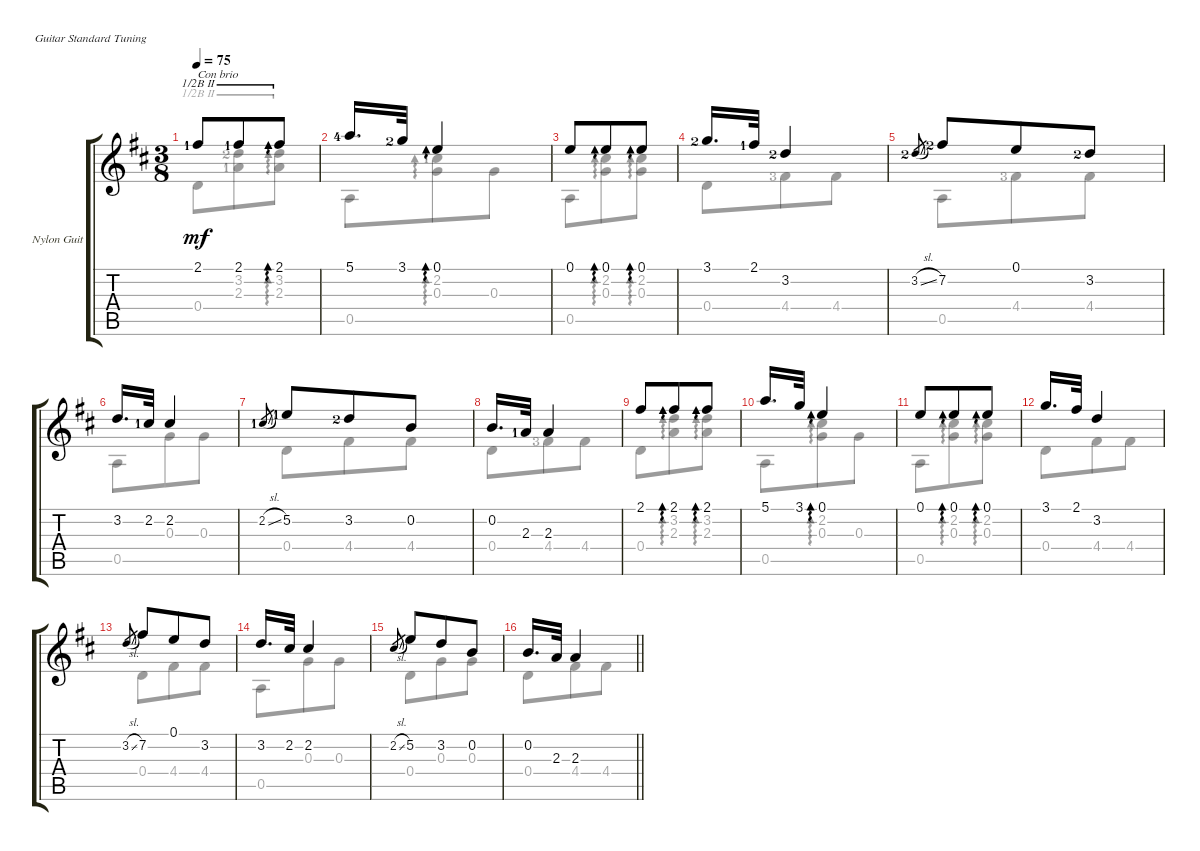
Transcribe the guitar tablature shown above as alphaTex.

\defaultSystemsLayout 4
\bracketExtendMode groupsimilarinstruments
\firstSystemTrackNameOrientation horizontal
\otherSystemsTrackNameOrientation horizontal
\track ("Nylon Guitar" "Nylon Guit") {instrument acousticguitarsteel}
\staff {score tabs}
\tuning (E4 B3 G3 D3 A2 E2)
\voice
\ts (3 8)
\tempo 75
\clef g2
\scale
0.282334
\ks d
2.1{lf 2}.8{txt "Con brio" dy mf instrument acousticguitarsteel barre (2 half)} 2.1{lf 2}.8{barre (2 half)} 2.1.8{ad 0 barre (2 half)} |
\scale
0.582019 5.1{lf 5}.16{d} 3.1{lf 3}.32 0.1.4{ad 0} |
\scale
0.135647 0.1.8 0.1.8{ad 0} 0.1.8{ad 0} |
\scale
0.484694 3.1{lf 3}.16{d} 2.1{lf 2}.32 3.2{lf 3}.4 |
\scale
0.215986 3.2{sl lf 3}.8{gr} 7.2{lf 3}.8 0.1.8 3.2{lf 3}.8 |
\scale
0.29932 3.2.16{d} 2.2{lf 2}.32 2.2.4 |
\scale
0.261856 2.2{sl lf 2}.8{gr} 5.2{lf 2}.8 3.2{lf 3}.8 0.2.8 |
\scale
0.560825 0.2.16{d} 2.3{lf 2}.32 2.3.4 |
\scale
0.17732 2.1.8 2.1.8{ad 0} 2.1.8{ad 0} |
\scale
0.498084 5.1.16{d} 3.1.32 0.1.4{ad 0} |
\scale
0.164751 0.1.8 0.1.8{ad 0} 0.1.8{ad 0} |
\scale
0.337165 3.1.16{d} 2.1.32 3.2.4 |
\scale
0.262162 3.2{sl}.8{gr} 7.2.8 0.1.8 3.2.8 |
\scale
0.475676 3.2.16{d} 2.2.32 2.2.4 |
\scale
0.262162 2.2{sl}.8{gr} 5.2.8 3.2.8 0.2.8 |
\scale
0.251429
\barLineRight lightlight
0.2.16{d} 2.3.32 2.3.4
\voice
\clef g2
\ottava regular
\simile none
\scale
0.282334
\ks d
0.4.8{dy mf barre (2 half)} (2.3{lf 2} 3.2{lf 3}).8{barre (2 half)} (2.3 3.2).8{ad 0 barre (2 half)} |
\scale
0.582019 0.5.8 (2.2{lf 2} 0.3).8{ad 0} 0.3.8 |
\scale
0.135647 0.5.8 (2.2 0.3).8{ad 0} (0.3 2.2).8{ad 0} |
\scale
0.484694 0.4.8 4.4{lf 4}.8 4.4.8 |
\scale
0.215986 0.5.8 4.4{lf 4}.8 4.4.8 |
\scale
0.29932 0.5.8 0.3.8 0.3.8 |
\scale
0.261856 0.4.8 4.4.8 4.4.8 |
\scale
0.560825 0.4.8 4.4{lf 4}.8 4.4.8 |
\scale
0.17732 0.4.8 (3.2 2.3).8{ad 0} (2.3 3.2).8{ad 0} |
\scale
0.498084 0.5.8 (2.2 0.3).8{ad 0} 0.3.8 |
\scale
0.164751 0.5.8 (2.2 0.3).8{ad 0} (0.3 2.2).8{ad 0} |
\scale
0.337165 0.4.8 4.4.8 4.4.8 |
\scale
0.262162 0.4.8 4.4.8 4.4.8 |
\scale
0.475676 0.5.8 0.3.8 0.3.8 |
\scale
0.262162 0.4.8 0.3.8 0.3.8 |
\scale
0.251429
\barLineRight lightlight
0.4.8 4.4.8 4.4.8
